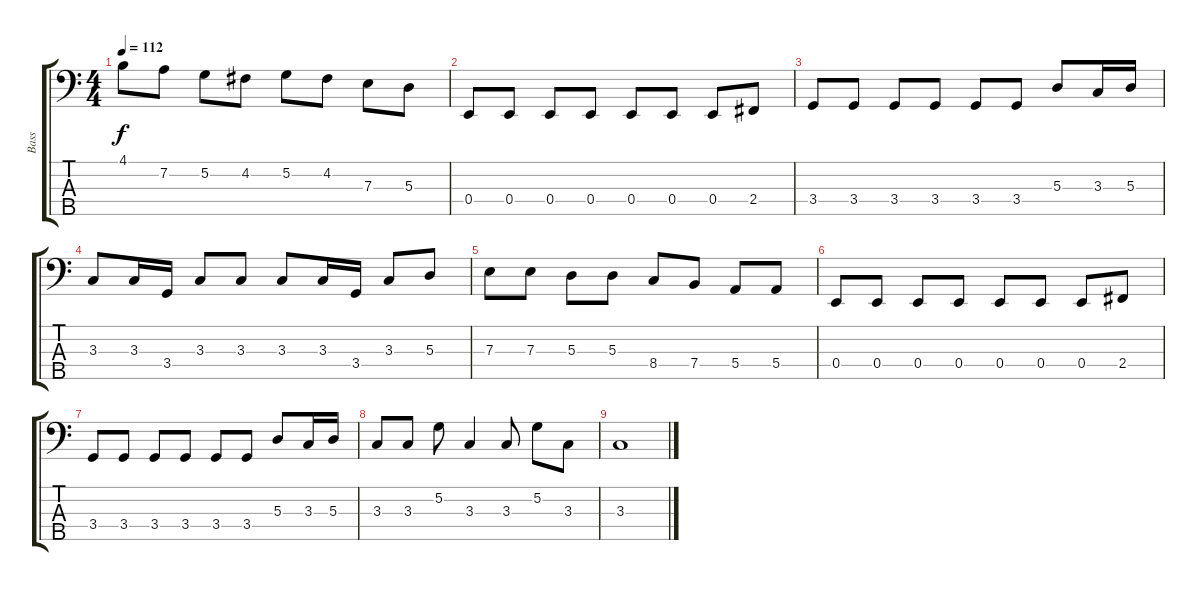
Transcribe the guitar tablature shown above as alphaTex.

\track ("Bass" "Bass") {instrument electricbasspick}
\staff {score tabs}
\tuning (G2 D2 A1 E1 B0) {hide}
\ts (4 4)
\tempo 112
\clef f4
\ks c
4.1.8{dy f} 7.2.8 5.2.8 4.2.8 5.2.8 4.2.8 7.3.8 5.3.8 |
0.4.8 0.4.8 0.4.8 0.4.8 0.4.8 0.4.8 0.4.8 2.4.8 |
3.4.8 3.4.8 3.4.8 3.4.8 3.4.8 3.4.8 5.3.8 3.3.16 5.3.16 |
3.3.8 3.3.16 3.4.16 3.3.8 3.3.8 3.3.8 3.3.16 3.4.16 3.3.8 5.3.8 |
7.3.8 7.3.8 5.3.8 5.3.8 8.4.8 7.4.8 5.4.8 5.4.8 |
0.4.8 0.4.8 0.4.8 0.4.8 0.4.8 0.4.8 0.4.8 2.4.8 |
3.4.8{volume 7} 3.4.8 3.4.8 3.4.8 3.4.8 3.4.8 5.3.8 3.3.16 5.3.16 |
3.3.8 3.3.8 5.2.8 3.3.4 3.3.8 5.2.8 3.3.8 |
3.3.1
